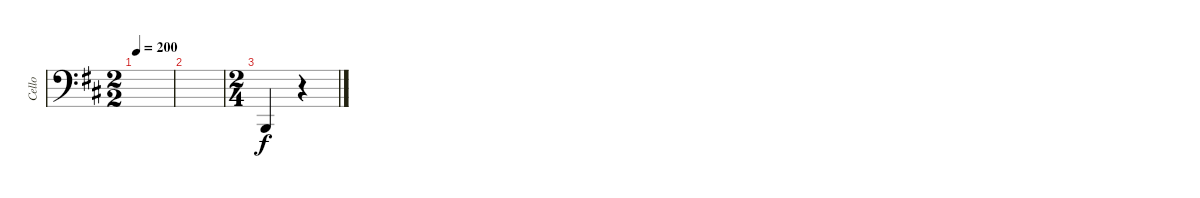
\track ("Cello" "Cello") {instrument cello}
\staff {score}
\tuning (G2 D2 A1 E1 B0) {hide}
\ts (2 2)
\tempo 200
\clef f4
\ks d
|
|
\ts (2 4)
2.3.4 r.4
